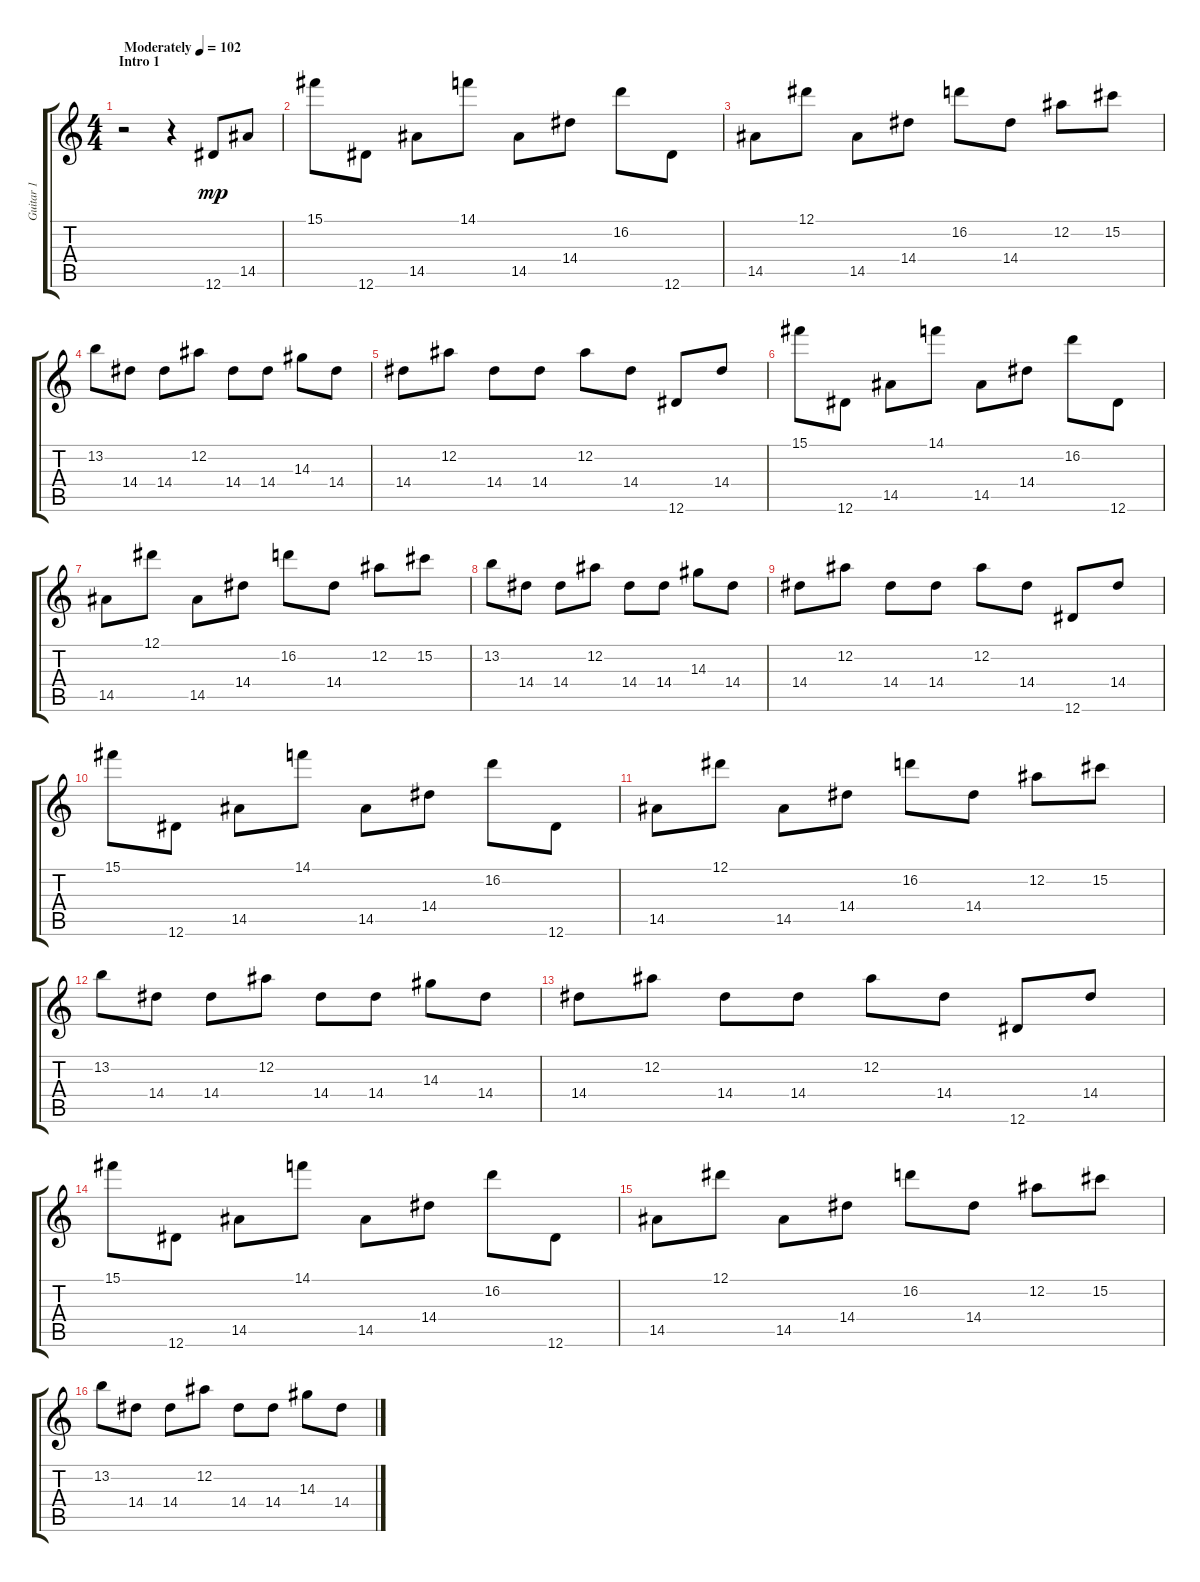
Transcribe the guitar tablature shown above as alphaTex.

\track ("Guitar 1" "Guitar 1") {instrument electricguitarclean}
\staff {score tabs}
\tuning (Eb4 Bb3 Gb3 Db3 Ab2 Eb2) {hide}
\ts (4 4)
\section ("" "Intro 1")
\tempo (102 "Moderately")
\clef g2
\ks c
r.2{dy mp instrument electricguitarclean} r.4 12.6.8 14.5.8 |
15.1.8 12.6.8 14.5.8 14.1.8 14.5.8 14.4.8 16.2.8 12.6.8 |
14.5.8 12.1.8 14.5.8 14.4.8 16.2.8 14.4.8 12.2.8 15.2.8 |
13.2.8 14.4.8 14.4.8 12.2.8 14.4.8 14.4.8 14.3.8 14.4.8 |
14.4.8 12.2.8 14.4.8 14.4.8 12.2.8 14.4.8 12.6.8 14.4.8 |
15.1.8 12.6.8 14.5.8 14.1.8 14.5.8 14.4.8 16.2.8 12.6.8 |
14.5.8 12.1.8 14.5.8 14.4.8 16.2.8 14.4.8 12.2.8 15.2.8 |
13.2.8 14.4.8 14.4.8 12.2.8 14.4.8 14.4.8 14.3.8 14.4.8 |
14.4.8 12.2.8 14.4.8 14.4.8 12.2.8 14.4.8 12.6.8 14.4.8 |
15.1.8 12.6.8 14.5.8 14.1.8 14.5.8 14.4.8 16.2.8 12.6.8 |
14.5.8 12.1.8 14.5.8 14.4.8 16.2.8 14.4.8 12.2.8 15.2.8 |
13.2.8 14.4.8 14.4.8 12.2.8 14.4.8 14.4.8 14.3.8 14.4.8 |
14.4.8 12.2.8 14.4.8 14.4.8 12.2.8 14.4.8 12.6.8 14.4.8 |
15.1.8 12.6.8 14.5.8 14.1.8 14.5.8 14.4.8 16.2.8 12.6.8 |
14.5.8 12.1.8 14.5.8 14.4.8 16.2.8 14.4.8 12.2.8 15.2.8 |
13.2.8 14.4.8 14.4.8 12.2.8 14.4.8 14.4.8 14.3.8 14.4.8
